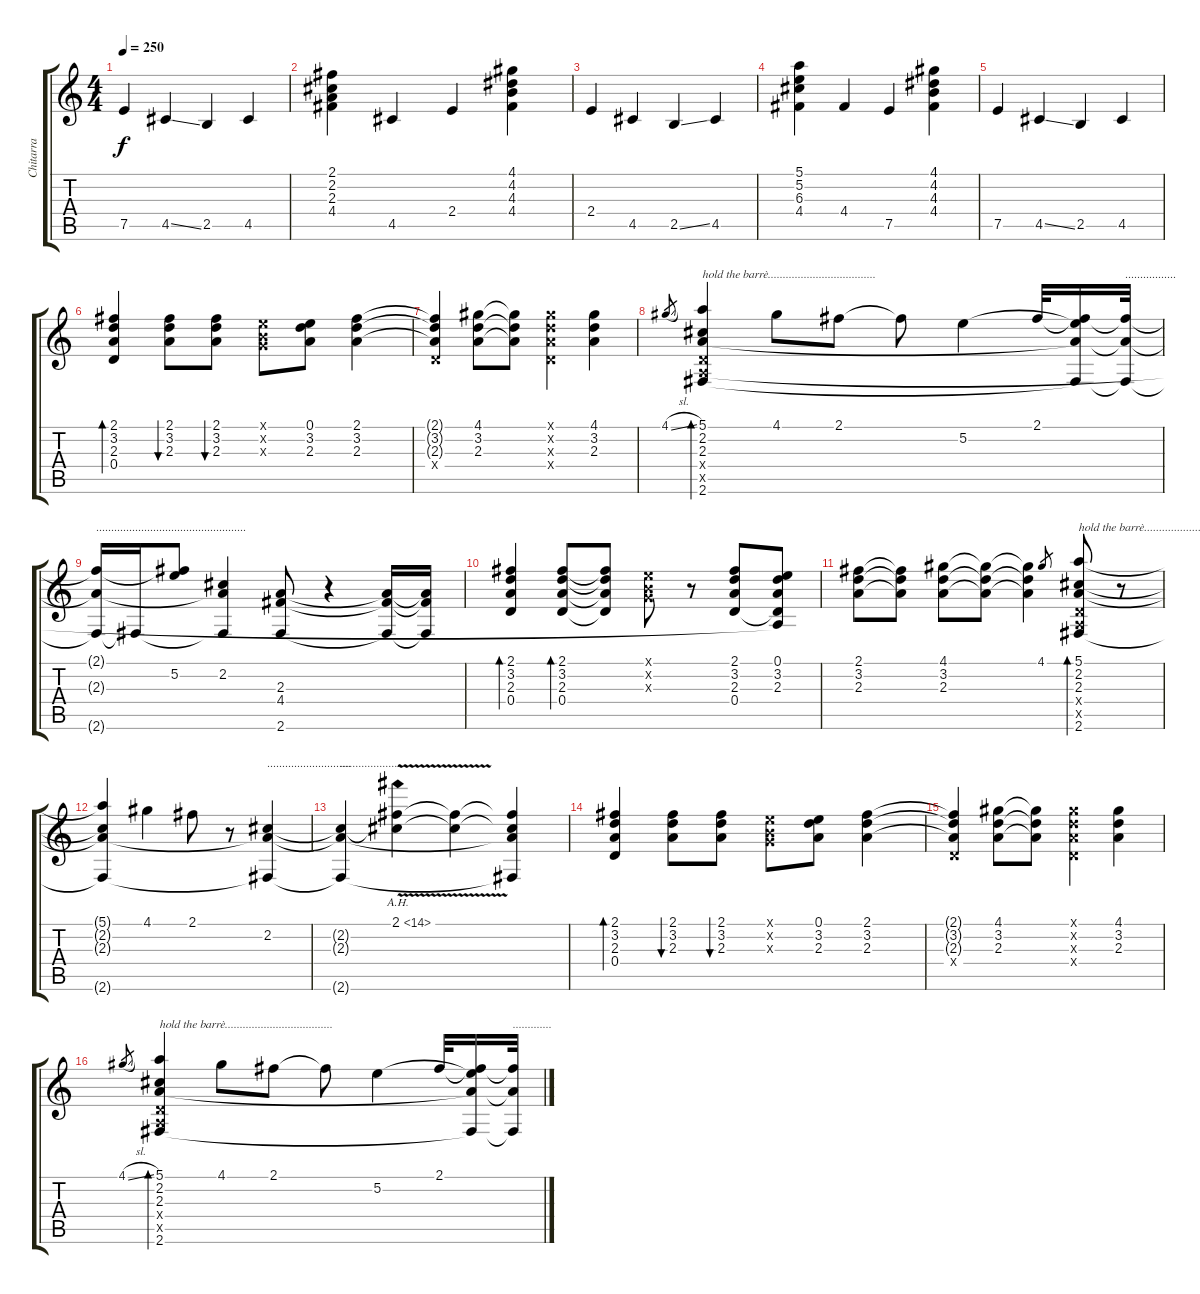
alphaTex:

\track ("Chitarra" "Chitarra") {instrument acousticguitarnylon}
\staff {score tabs}
\tuning (E4 B3 G3 D3 A2 E2) {hide}
\ts (4 4)
\tempo 250
\clef g2
\ks c
7.5.4{dy f} 4.5{ss}.4 2.5.4 4.5.4 |
(2.1 2.2 2.3 4.4).4 4.5.4 2.4.4 (4.1 4.2 4.3 4.4).4 |
2.4.4 4.5.4 2.5{ss}.4 4.5.4 |
(5.1 5.2 6.3 4.4).4 4.4.4 7.5.4 (4.1 4.2 4.3 4.4).4 |
7.5.4 4.5{ss}.4 2.5.4 4.5.4 |
(2.1 3.2 2.3 0.4).4{bd 30} (2.1 3.2 2.3).8{bu 30} (2.1 3.2 2.3).8{bu 30} (0.1{x} 0.2{x} 0.3{x}).8 (0.1 3.2 2.3).8 (2.1 3.2 2.3).4 |
(2.1{t} 3.2{t} 2.3{t} 0.4{x}).4 (4.1 3.2 2.3).8 (4.1{t} 3.2{t} 2.3{t}).8 (4.1{x} 3.2{x} 2.3{x} 0.4{x}).4 (4.1 3.2 2.3).4 |
4.1{sl}.8{gr} (5.1 2.2 2.3 0.4{x} 0.5{x} 2.6).4{bd 30 txt "hold the barrè...................................."} 4.1.8 2.1.8 2.1{t}.8 5.2.4 2.1.32 (2.1{t} 5.2{t} 2.3{t} 2.6{t}).16 (2.1{t} 2.3{t} 2.6{t}).32{txt "................."} |
(2.1{t} 2.3{t} 2.6{t}).16{txt ".................................................."} 2.6{t}.16 (2.1{t} 5.2).8 (2.2 2.3{t} 2.6{t}).4 (2.3 4.4 2.6).8 r.4 (2.3{t} 4.4{t} 2.6{t}).16 (2.3{t} 4.4{t} 2.6{t}).16 |
(2.1 3.2 2.3 0.4).4{bd 120} (2.1 3.2 2.3 0.4).8{bd 120} (2.1{t} 3.2{t} 2.3{t} 0.4{t}).8 (0.1{x} 0.2{x} 0.3{x}).8 r.8 (2.1 3.2 2.3 0.4).8 (0.1 3.2 2.3 0.4{t} 0.5{t}).8 |
(2.1 3.2 2.3).8 (2.1{t} 3.2{t} 2.3{t}).8 (4.1 3.2 2.3).8 (4.1{t} 3.2{t} 2.3{t}).8 (4.1{t} 3.2{t} 2.3{t}).4 4.1.8{gr} (5.1 2.2 2.3 0.4{x} 0.5{x} 2.6).8{bd 60 txt "hold the barrè...................................."} r.8 |
(5.1{t} 2.2{t} 2.3{t} 2.6{t}).4 4.1.4 2.1.8 r.8 (2.2 2.3{t} 2.6{t}).4{txt "............................"} |
(2.2{t} 2.3{t} 2.6{t}).4{txt "..............................."} (2.1{ah 12 v} 2.2{t}).4 (2.1{t} 2.2{t}).4 (2.1{t} 2.2{t} 2.3{t} 2.6{t}).4 |
(2.1 3.2 2.3 0.4).4{bd 30} (2.1 3.2 2.3).8{bu 30} (2.1 3.2 2.3).8{bu 30} (0.1{x} 0.2{x} 0.3{x}).8 (0.1 3.2 2.3).8 (2.1 3.2 2.3).4 |
(2.1{t} 3.2{t} 2.3{t} 0.4{x}).4 (4.1 3.2 2.3).8 (4.1{t} 3.2{t} 2.3{t}).8 (4.1{x} 3.2{x} 2.3{x} 0.4{x}).4 (4.1 3.2 2.3).4 |
4.1{sl}.8{gr} (5.1 2.2 2.3 0.4{x} 0.5{x} 2.6).4{bd 240 txt "hold the barrè...................................."} 4.1.8 2.1.8 2.1{t}.8 5.2.4 2.1.32 (2.1{t} 5.2{t} 2.3{t} 2.6{t}).16 (2.1{t} 2.3{t} 2.6{t}).32{txt "............."}
